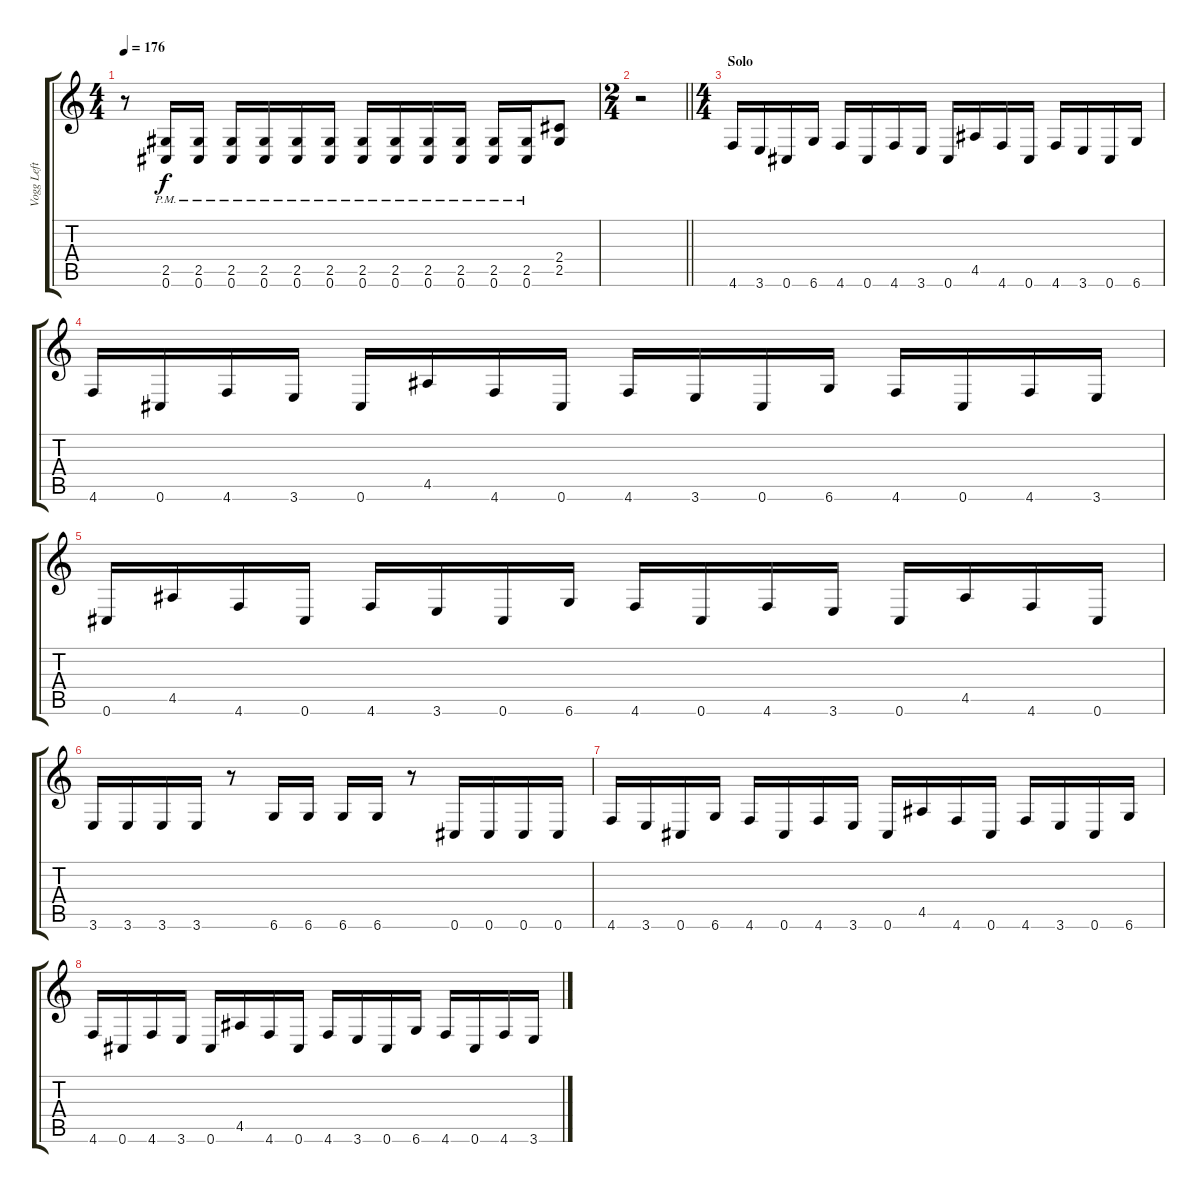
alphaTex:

\track ("Vogg Left" "Vogg Left") {instrument distortionguitar}
\staff {score tabs}
\tuning (Db4 Ab3 E3 B2 Gb2 Db2) {hide}
\ts (4 4)
\tempo 176
\clef g2
\ks c
r.8{dy f} (2.5{pm} 0.6{pm}).16 (2.5{pm} 0.6{pm}).16 (2.5{pm} 0.6{pm}).16 (2.5{pm} 0.6{pm}).16 (2.5{pm} 0.6{pm}).16 (2.5{pm} 0.6{pm}).16 (2.5{pm} 0.6{pm}).16 (2.5{pm} 0.6{pm}).16 (2.5{pm} 0.6{pm}).16 (2.5{pm} 0.6{pm}).16 (2.5{pm} 0.6{pm}).16 (2.5{pm} 0.6{pm}).16 (2.4 2.5).8 |
\ts (2 4)
\barLineRight lightlight
r.2 |
\ts (4 4)
\section ("" "Solo")
4.6.16 3.6.16 0.6.16 6.6.16 4.6.16 0.6.16 4.6.16 3.6.16 0.6.16 4.5.16 4.6.16 0.6.16 4.6.16 3.6.16 0.6.16 6.6.16 |
4.6.16 0.6.16 4.6.16 3.6.16 0.6.16 4.5.16 4.6.16 0.6.16 4.6.16 3.6.16 0.6.16 6.6.16 4.6.16 0.6.16 4.6.16 3.6.16 |
0.6.16 4.5.16 4.6.16 0.6.16 4.6.16 3.6.16 0.6.16 6.6.16 4.6.16 0.6.16 4.6.16 3.6.16 0.6.16 4.5.16 4.6.16 0.6.16 |
3.6.16 3.6.16 3.6.16 3.6.16 r.8 6.6.16 6.6.16 6.6.16 6.6.16 r.8 0.6.16 0.6.16 0.6.16 0.6.16 |
4.6.16 3.6.16 0.6.16 6.6.16 4.6.16 0.6.16 4.6.16 3.6.16 0.6.16 4.5.16 4.6.16 0.6.16 4.6.16 3.6.16 0.6.16 6.6.16 |
4.6.16 0.6.16 4.6.16 3.6.16 0.6.16 4.5.16 4.6.16 0.6.16 4.6.16 3.6.16 0.6.16 6.6.16 4.6.16 0.6.16 4.6.16 3.6.16
